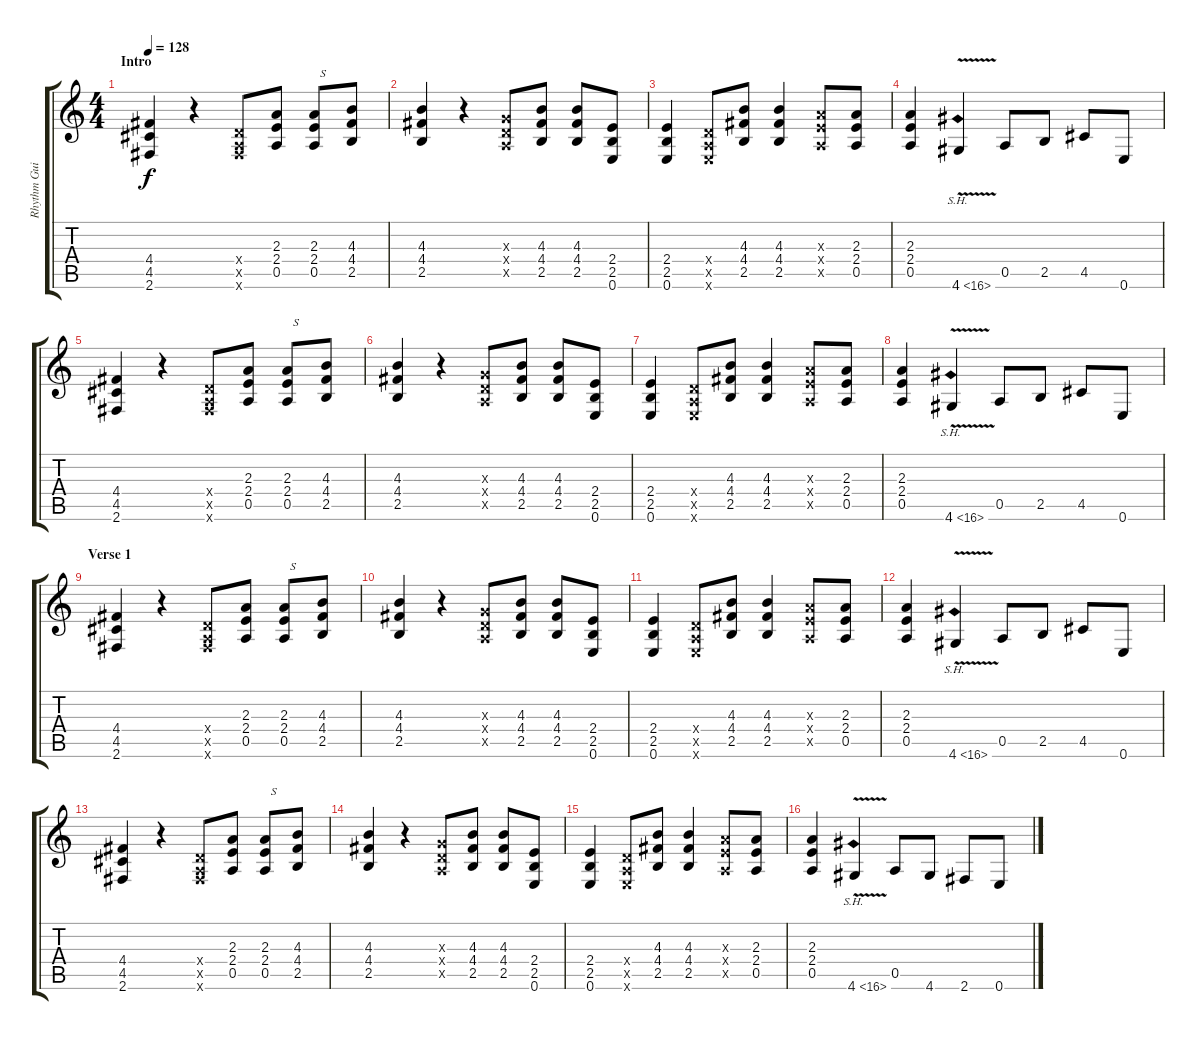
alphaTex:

\track ("Rhythm Guitar" "Rhythm Gui") {instrument overdrivenguitar}
\staff {score tabs}
\tuning (E4 B3 G3 D3 A2 E2) {hide}
\ts (4 4)
\section ("" "Intro")
\tempo 128
\clef g2
\ks c
(4.4 4.5 2.6).4{dy f volume 6 balance 16 instrument overdrivenguitar} r.4{volume 8} (0.4{x} 0.5{x} 2.6{x}).8 (2.3 2.4 0.5).8 (2.3 2.4 0.5).8{txt "  S"} (4.3 4.4 2.5).8 |
(4.3 4.4 2.5).4 r.4 (0.3{x} 0.4{x} 0.5{x}).8 (4.3 4.4 2.5).8 (4.3 4.4 2.5).8 (2.4 2.5 0.6).8 |
(2.4 2.5 0.6).4 (0.4{x} 0.5{x} 0.6{x}).8 (4.3 4.4 2.5).8 (4.3 4.4 2.5).4 (2.3{x} 2.4{x} 0.5{x}).8 (2.3 2.4 0.5).8 |
(2.3 2.4 0.5).4 4.6{sh 12 v}.4 0.5.8 2.5.8 4.5.8 0.6.8 |
(4.4 4.5 2.6).4{volume 12 balance 8} r.4 (0.4{x} 0.5{x} 2.6{x}).8 (2.3 2.4 0.5).8 (2.3 2.4 0.5).8{txt "  S"} (4.3 4.4 2.5).8 |
(4.3 4.4 2.5).4 r.4 (0.3{x} 0.4{x} 0.5{x}).8 (4.3 4.4 2.5).8 (4.3 4.4 2.5).8 (2.4 2.5 0.6).8 |
(2.4 2.5 0.6).4 (0.4{x} 0.5{x} 0.6{x}).8 (4.3 4.4 2.5).8 (4.3 4.4 2.5).4 (2.3{x} 2.4{x} 0.5{x}).8 (2.3 2.4 0.5).8 |
(2.3 2.4 0.5).4 4.6{sh 12 v}.4 0.5.8 2.5.8 4.5.8 0.6.8 |
\section ("" "Verse 1")
(4.4 4.5 2.6).4 r.4 (0.4{x} 0.5{x} 2.6{x}).8 (2.3 2.4 0.5).8 (2.3 2.4 0.5).8{txt "  S"} (4.3 4.4 2.5).8 |
(4.3 4.4 2.5).4 r.4 (0.3{x} 0.4{x} 0.5{x}).8 (4.3 4.4 2.5).8 (4.3 4.4 2.5).8 (2.4 2.5 0.6).8 |
(2.4 2.5 0.6).4 (0.4{x} 0.5{x} 0.6{x}).8 (4.3 4.4 2.5).8 (4.3 4.4 2.5).4 (2.3{x} 2.4{x} 0.5{x}).8 (2.3 2.4 0.5).8 |
(2.3 2.4 0.5).4 4.6{sh 12 v}.4 0.5.8 2.5.8 4.5.8 0.6.8 |
(4.4 4.5 2.6).4 r.4 (0.4{x} 0.5{x} 2.6{x}).8 (2.3 2.4 0.5).8 (2.3 2.4 0.5).8{txt "  S"} (4.3 4.4 2.5).8 |
(4.3 4.4 2.5).4 r.4 (0.3{x} 0.4{x} 0.5{x}).8 (4.3 4.4 2.5).8 (4.3 4.4 2.5).8 (2.4 2.5 0.6).8 |
(2.4 2.5 0.6).4 (0.4{x} 0.5{x} 0.6{x}).8 (4.3 4.4 2.5).8 (4.3 4.4 2.5).4 (2.3{x} 2.4{x} 0.5{x}).8 (2.3 2.4 0.5).8 |
(2.3 2.4 0.5).4 4.6{sh 12 v}.4 0.5.8 4.6.8 2.6.8 0.6.8
